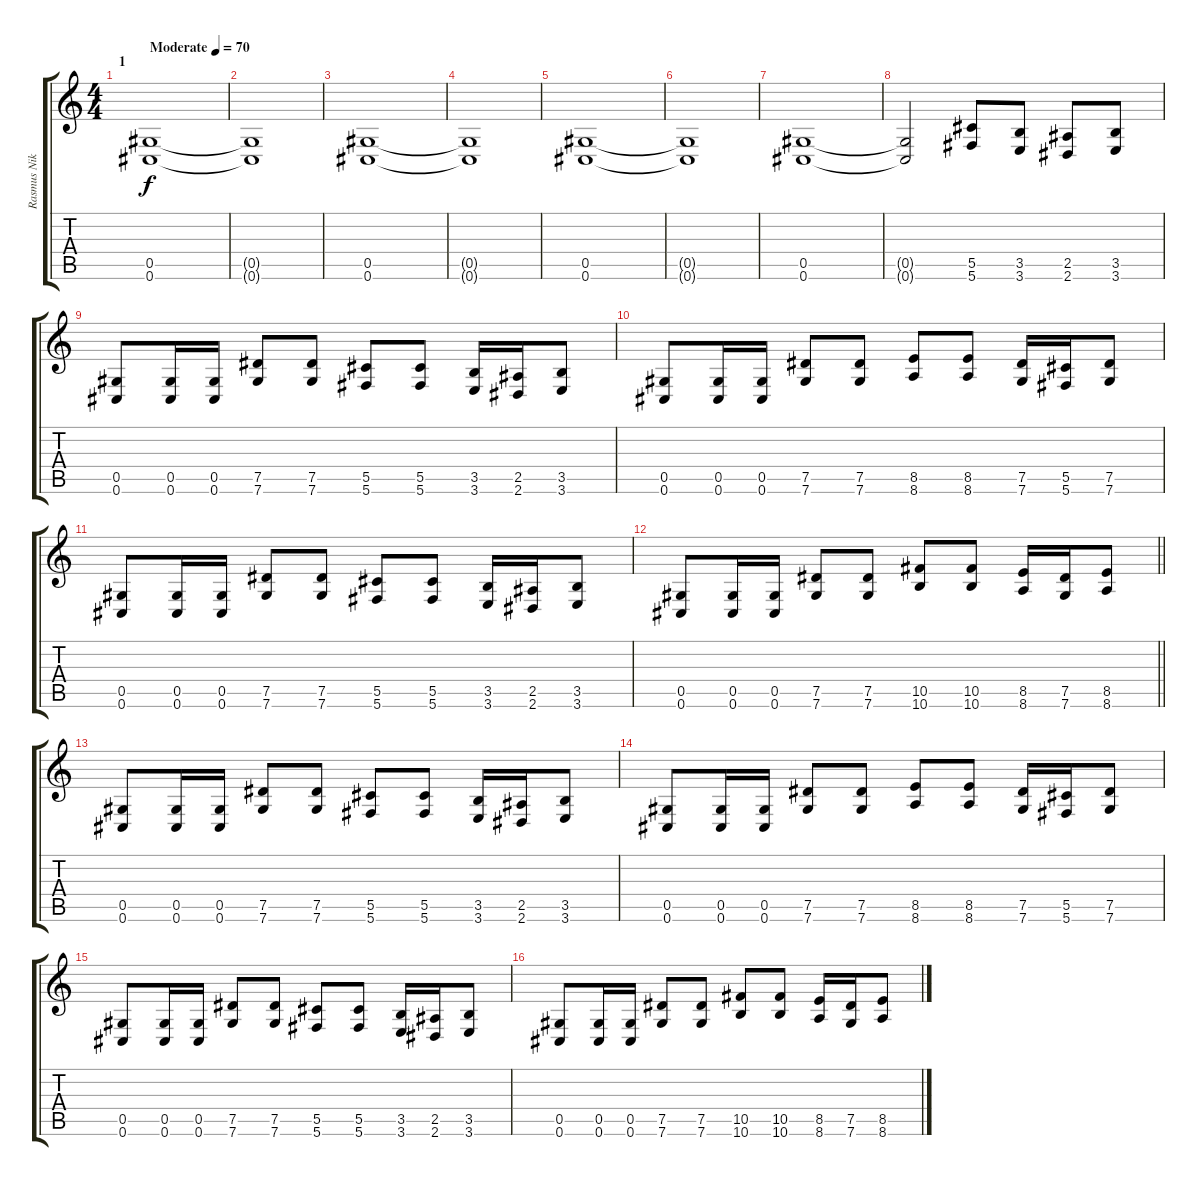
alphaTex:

\track ("Rasmus Niklasson" "Rasmus Nik") {instrument distortionguitar}
\staff {score tabs}
\tuning (Eb4 Bb3 Gb3 Db3 Ab2 Db2) {hide}
\ts (4 4)
\section ("" "1")
\tempo (70 "Moderate")
\clef g2
\ks c
(0.5 0.6).1{dy f instrument distortionguitar} |
(0.5{t} 0.6{t}).1 |
(0.5 0.6).1 |
(0.5{t} 0.6{t}).1 |
(0.5 0.6).1 |
(0.5{t} 0.6{t}).1 |
(0.5 0.6).1 |
(0.5{t} 0.6{t}).2 (5.5 5.6).8 (3.5 3.6).8 (2.5 2.6).8 (3.5 3.6).8 |
(0.5 0.6).8 (0.5 0.6).16 (0.5 0.6).16 (7.5 7.6).8 (7.5 7.6).8 (5.5 5.6).8 (5.5 5.6).8 (3.5 3.6).16 (2.5 2.6).16 (3.5 3.6).8 |
(0.5 0.6).8 (0.5 0.6).16 (0.5 0.6).16 (7.5 7.6).8 (7.5 7.6).8 (8.5 8.6).8 (8.5 8.6).8 (7.5 7.6).16 (5.5 5.6).16 (7.5 7.6).8 |
(0.5 0.6).8 (0.5 0.6).16 (0.5 0.6).16 (7.5 7.6).8 (7.5 7.6).8 (5.5 5.6).8 (5.5 5.6).8 (3.5 3.6).16 (2.5 2.6).16 (3.5 3.6).8 |
\barLineRight lightlight
(0.5 0.6).8 (0.5 0.6).16 (0.5 0.6).16 (7.5 7.6).8 (7.5 7.6).8 (10.5 10.6).8 (10.5 10.6).8 (8.5 8.6).16 (7.5 7.6).16 (8.5 8.6).8 |
(0.5 0.6).8 (0.5 0.6).16 (0.5 0.6).16 (7.5 7.6).8 (7.5 7.6).8 (5.5 5.6).8 (5.5 5.6).8 (3.5 3.6).16 (2.5 2.6).16 (3.5 3.6).8 |
(0.5 0.6).8 (0.5 0.6).16 (0.5 0.6).16 (7.5 7.6).8 (7.5 7.6).8 (8.5 8.6).8 (8.5 8.6).8 (7.5 7.6).16 (5.5 5.6).16 (7.5 7.6).8 |
(0.5 0.6).8 (0.5 0.6).16 (0.5 0.6).16 (7.5 7.6).8 (7.5 7.6).8 (5.5 5.6).8 (5.5 5.6).8 (3.5 3.6).16 (2.5 2.6).16 (3.5 3.6).8 |
(0.5 0.6).8 (0.5 0.6).16 (0.5 0.6).16 (7.5 7.6).8 (7.5 7.6).8 (10.5 10.6).8 (10.5 10.6).8 (8.5 8.6).16 (7.5 7.6).16 (8.5 8.6).8
